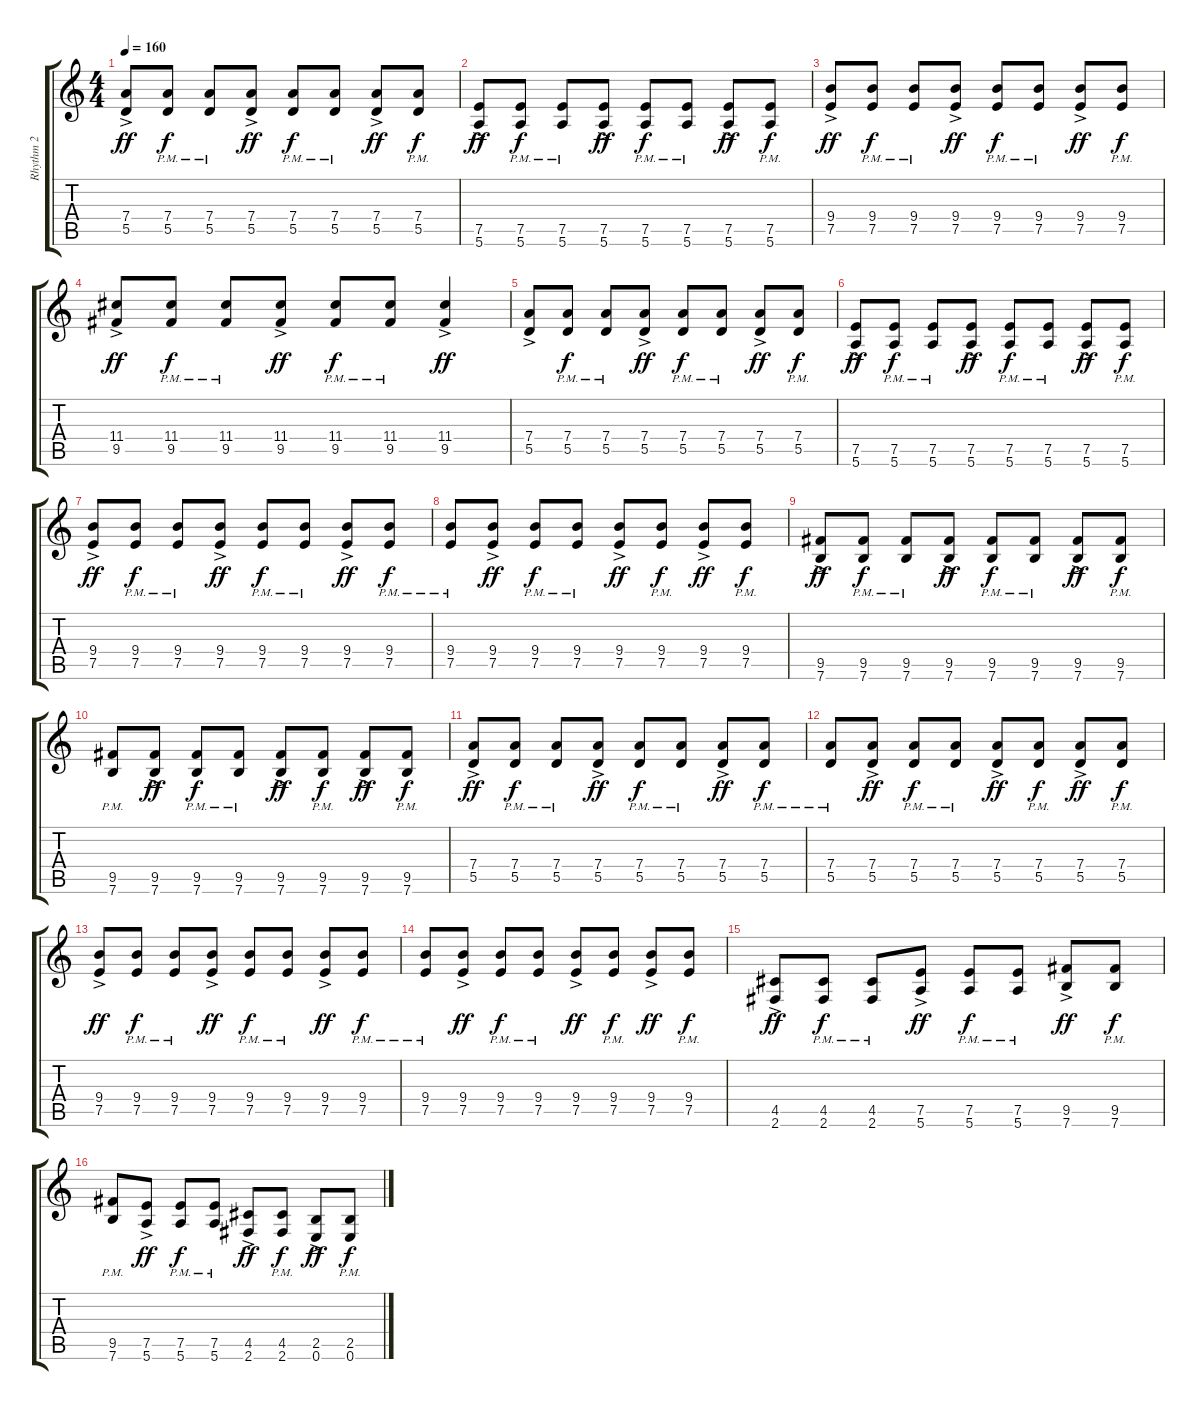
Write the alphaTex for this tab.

\track ("Rhythm 2" "Rhythm 2") {instrument distortionguitar}
\staff {score tabs}
\tuning (E4 B3 G3 D3 A2 E2) {hide}
\ts (4 4)
\tempo 160
\clef g2
\ks c
(7.4{ac} 5.5{ac}).8{dy ff} (7.4{pm} 5.5{pm}).8{dy f} (7.4{pm} 5.5{pm}).8 (7.4{ac} 5.5{ac}).8{dy ff} (7.4{pm} 5.5{pm}).8{dy f} (7.4{pm} 5.5{pm}).8 (7.4{ac} 5.5{ac}).8{dy ff} (7.4{pm} 5.5{pm}).8{dy f} |
(7.5{ac} 5.6{ac}).8{dy ff} (7.5{pm} 5.6{pm}).8{dy f} (7.5{pm} 5.6{pm}).8 (7.5{ac} 5.6{ac}).8{dy ff} (7.5{pm} 5.6{pm}).8{dy f} (7.5{pm} 5.6{pm}).8 (7.5{ac} 5.6{ac}).8{dy ff} (7.5{pm} 5.6{pm}).8{dy f} |
(9.4{ac} 7.5{ac}).8{dy ff} (9.4{pm} 7.5{pm}).8{dy f} (9.4{pm} 7.5{pm}).8 (9.4{ac} 7.5{ac}).8{dy ff} (9.4{pm} 7.5{pm}).8{dy f} (9.4{pm} 7.5{pm}).8 (9.4{ac} 7.5{ac}).8{dy ff} (9.4{pm} 7.5{pm}).8{dy f} |
(11.4{ac} 9.5{ac}).8{dy ff} (11.4{pm} 9.5{pm}).8{dy f} (11.4{pm} 9.5{pm}).8 (11.4{ac} 9.5{ac}).8{dy ff} (11.4{pm} 9.5{pm}).8{dy f} (11.4{pm} 9.5{pm}).8 (11.4{ac} 9.5{ac}).4{dy ff} |
(7.4{ac} 5.5{ac}).8 (7.4{pm} 5.5{pm}).8{dy f} (7.4{pm} 5.5{pm}).8 (7.4{ac} 5.5{ac}).8{dy ff} (7.4{pm} 5.5{pm}).8{dy f} (7.4{pm} 5.5{pm}).8 (7.4{ac} 5.5{ac}).8{dy ff} (7.4{pm} 5.5{pm}).8{dy f} |
(7.5{ac} 5.6{ac}).8{dy ff} (7.5{pm} 5.6{pm}).8{dy f} (7.5{pm} 5.6{pm}).8 (7.5{ac} 5.6{ac}).8{dy ff} (7.5{pm} 5.6{pm}).8{dy f} (7.5{pm} 5.6{pm}).8 (7.5{ac} 5.6{ac}).8{dy ff} (7.5{pm} 5.6{pm}).8{dy f} |
(9.4{ac} 7.5{ac}).8{dy ff} (9.4{pm} 7.5{pm}).8{dy f} (9.4{pm} 7.5{pm}).8 (9.4{ac} 7.5{ac}).8{dy ff} (9.4{pm} 7.5{pm}).8{dy f} (9.4{pm} 7.5{pm}).8 (9.4{ac} 7.5{ac}).8{dy ff} (9.4{pm} 7.5{pm}).8{dy f} |
(9.4{pm} 7.5{pm}).8 (9.4{ac} 7.5{ac}).8{dy ff} (9.4{pm} 7.5{pm}).8{dy f} (9.4{pm} 7.5{pm}).8 (9.4{ac} 7.5{ac}).8{dy ff} (9.4{pm} 7.5{pm}).8{dy f} (9.4{ac} 7.5{ac}).8{dy ff} (9.4{pm} 7.5{pm}).8{dy f} |
(9.5{ac} 7.6{ac}).8{dy ff} (9.5{pm} 7.6{pm}).8{dy f} (9.5{pm} 7.6{pm}).8 (9.5{ac} 7.6{ac}).8{dy ff} (9.5{pm} 7.6{pm}).8{dy f} (9.5{pm} 7.6{pm}).8 (9.5{ac} 7.6{ac}).8{dy ff} (9.5{pm} 7.6{pm}).8{dy f} |
(9.5{pm} 7.6{pm}).8 (9.5{ac} 7.6{ac}).8{dy ff} (9.5{pm} 7.6{pm}).8{dy f} (9.5{pm} 7.6{pm}).8 (9.5{ac} 7.6{ac}).8{dy ff} (9.5{pm} 7.6{pm}).8{dy f} (9.5{ac} 7.6{ac}).8{dy ff} (9.5{pm} 7.6{pm}).8{dy f} |
(7.4{ac} 5.5{ac}).8{dy ff} (7.4{pm} 5.5{pm}).8{dy f} (7.4{pm} 5.5{pm}).8 (7.4{ac} 5.5{ac}).8{dy ff} (7.4{pm} 5.5{pm}).8{dy f} (7.4{pm} 5.5{pm}).8 (7.4{ac} 5.5{ac}).8{dy ff} (7.4{pm} 5.5{pm}).8{dy f} |
(7.4{pm} 5.5{pm}).8 (7.4{ac} 5.5{ac}).8{dy ff} (7.4{pm} 5.5{pm}).8{dy f} (7.4{pm} 5.5{pm}).8 (7.4{ac} 5.5{ac}).8{dy ff} (7.4{pm} 5.5{pm}).8{dy f} (7.4{ac} 5.5{ac}).8{dy ff} (7.4{pm} 5.5{pm}).8{dy f} |
(9.4{ac} 7.5{ac}).8{dy ff} (9.4{pm} 7.5{pm}).8{dy f} (9.4{pm} 7.5{pm}).8 (9.4{ac} 7.5{ac}).8{dy ff} (9.4{pm} 7.5{pm}).8{dy f} (9.4{pm} 7.5{pm}).8 (9.4{ac} 7.5{ac}).8{dy ff} (9.4{pm} 7.5{pm}).8{dy f} |
(9.4{pm} 7.5{pm}).8 (9.4{ac} 7.5{ac}).8{dy ff} (9.4{pm} 7.5{pm}).8{dy f} (9.4{pm} 7.5{pm}).8 (9.4{ac} 7.5{ac}).8{dy ff} (9.4{pm} 7.5{pm}).8{dy f} (9.4{ac} 7.5{ac}).8{dy ff} (9.4{pm} 7.5{pm}).8{dy f} |
(4.5{ac} 2.6{ac}).8{dy ff} (4.5{pm} 2.6{pm}).8{dy f} (4.5{pm} 2.6{pm}).8 (7.5{ac} 5.6{ac}).8{dy ff} (7.5{pm} 5.6{pm}).8{dy f} (7.5{pm} 5.6{pm}).8 (9.5{ac} 7.6{ac}).8{dy ff} (9.5{pm} 7.6{pm}).8{dy f} |
(9.5{pm} 7.6{pm}).8 (7.5{ac} 5.6{ac}).8{dy ff} (7.5{pm} 5.6{pm}).8{dy f} (7.5{pm} 5.6{pm}).8 (4.5{ac} 2.6{ac}).8{dy ff} (4.5{pm} 2.6{pm}).8{dy f} (2.5{ac} 0.6{ac}).8{dy ff} (2.5{pm} 0.6{pm}).8{dy f}
